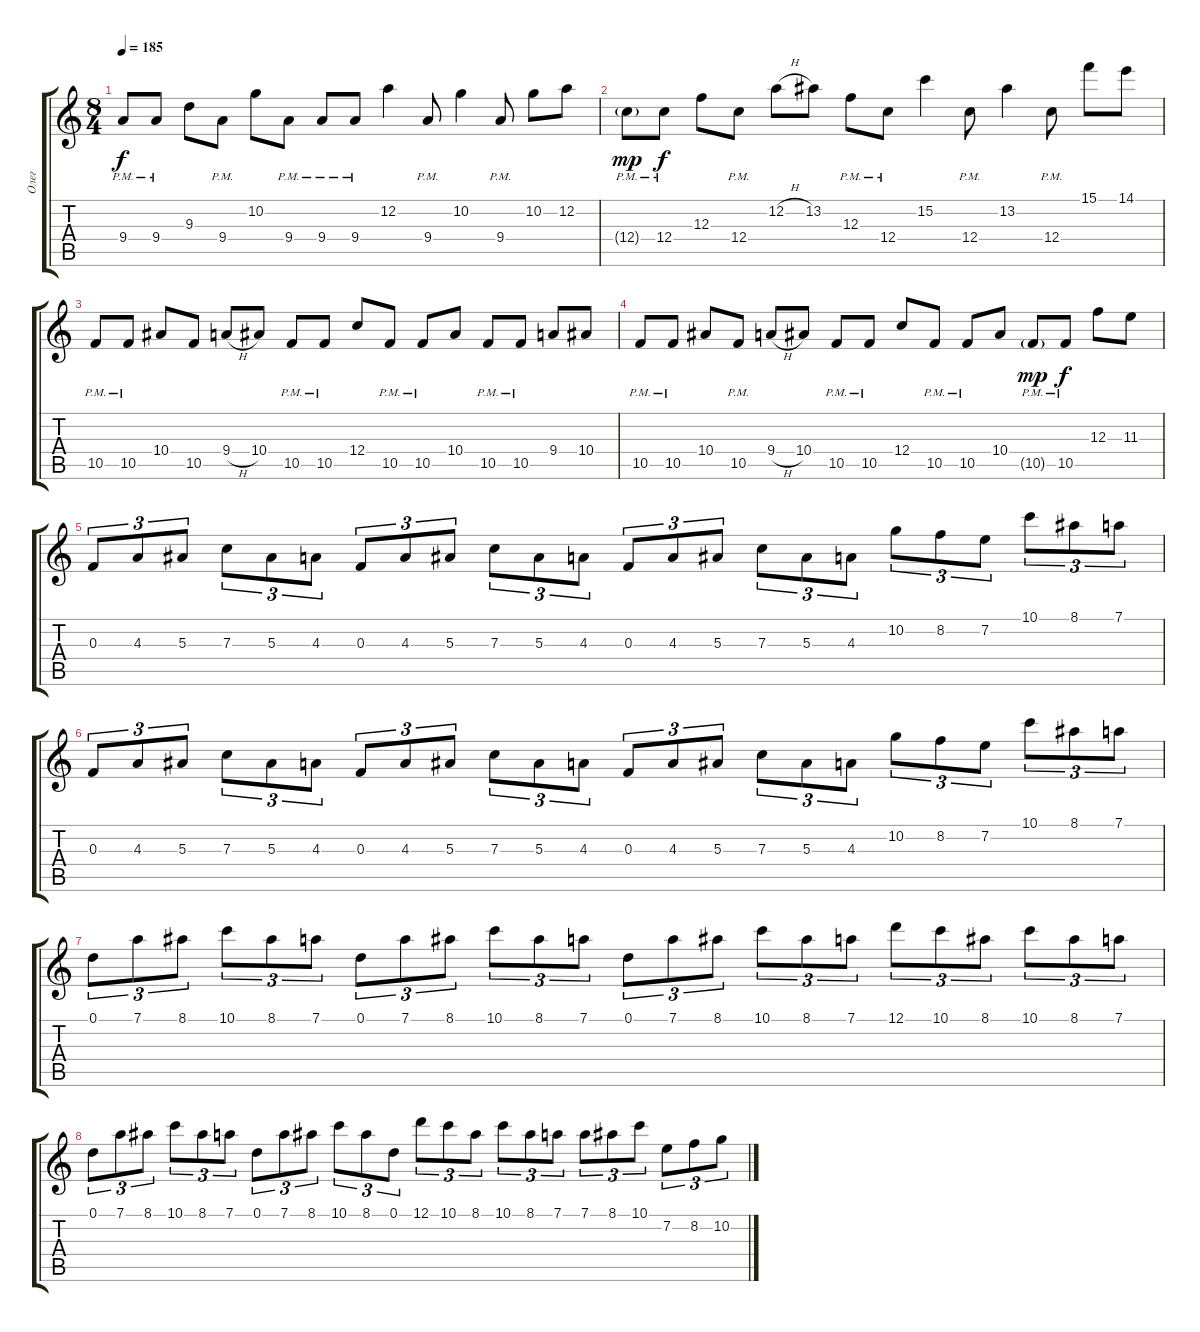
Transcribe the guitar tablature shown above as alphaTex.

\track ("Олег" "Олег") {instrument distortionguitar}
\staff {score tabs}
\tuning (D4 A3 F3 C3 G2 C2) {hide}
\ts (8 4)
\tempo 185
\clef g2
\ks c
9.4{pm}.8{dy f} 9.4{pm}.8 9.3.8 9.4{pm}.8 10.2.8 9.4{pm}.8 9.4{pm}.8 9.4{pm}.8 12.2.4 9.4{pm}.8 10.2.4 9.4{pm}.8 10.2.8 12.2.8 |
12.4{g pm}.8{dy mp} 12.4{pm}.8{dy f} 12.3.8 12.4{pm}.8 12.2{h}.8 13.2.8 12.3{pm}.8 12.4{pm}.8 15.2.4 12.4{pm}.8 13.2.4 12.4{pm}.8 15.1.8 14.1.8 |
10.5{pm}.8 10.5{pm}.8 10.4.8 10.5.8 9.4{h}.8 10.4.8 10.5{pm}.8 10.5{pm}.8 12.4.8 10.5{pm}.8 10.5{pm}.8 10.4.8 10.5{pm}.8 10.5{pm}.8 9.4.8 10.4.8 |
10.5{pm}.8 10.5{pm}.8 10.4.8 10.5{pm}.8 9.4{h}.8 10.4.8 10.5{pm}.8 10.5{pm}.8 12.4.8 10.5{pm}.8 10.5{pm}.8 10.4.8 10.5{g pm}.8{dy mp} 10.5{pm}.8{dy f} 12.3.8 11.3.8 |
0.3.8{tu (3 2)} 4.3.8{tu (3 2)} 5.3.8{tu (3 2)} 7.3.8{tu (3 2)} 5.3.8{tu (3 2)} 4.3.8{tu (3 2)} 0.3.8{tu (3 2)} 4.3.8{tu (3 2)} 5.3.8{tu (3 2)} 7.3.8{tu (3 2)} 5.3.8{tu (3 2)} 4.3.8{tu (3 2)} 0.3.8{tu (3 2)} 4.3.8{tu (3 2)} 5.3.8{tu (3 2)} 7.3.8{tu (3 2)} 5.3.8{tu (3 2)} 4.3.8{tu (3 2)} 10.2.8{tu (3 2)} 8.2.8{tu (3 2)} 7.2.8{tu (3 2)} 10.1.8{tu (3 2)} 8.1.8{tu (3 2)} 7.1.8{tu (3 2)} |
0.3.8{tu (3 2)} 4.3.8{tu (3 2)} 5.3.8{tu (3 2)} 7.3.8{tu (3 2)} 5.3.8{tu (3 2)} 4.3.8{tu (3 2)} 0.3.8{tu (3 2)} 4.3.8{tu (3 2)} 5.3.8{tu (3 2)} 7.3.8{tu (3 2)} 5.3.8{tu (3 2)} 4.3.8{tu (3 2)} 0.3.8{tu (3 2)} 4.3.8{tu (3 2)} 5.3.8{tu (3 2)} 7.3.8{tu (3 2)} 5.3.8{tu (3 2)} 4.3.8{tu (3 2)} 10.2.8{tu (3 2)} 8.2.8{tu (3 2)} 7.2.8{tu (3 2)} 10.1.8{tu (3 2)} 8.1.8{tu (3 2)} 7.1.8{tu (3 2)} |
0.1.8{tu (3 2)} 7.1.8{tu (3 2)} 8.1.8{tu (3 2)} 10.1.8{tu (3 2)} 8.1.8{tu (3 2)} 7.1.8{tu (3 2)} 0.1.8{tu (3 2)} 7.1.8{tu (3 2)} 8.1.8{tu (3 2)} 10.1.8{tu (3 2)} 8.1.8{tu (3 2)} 7.1.8{tu (3 2)} 0.1.8{tu (3 2)} 7.1.8{tu (3 2)} 8.1.8{tu (3 2)} 10.1.8{tu (3 2)} 8.1.8{tu (3 2)} 7.1.8{tu (3 2)} 12.1.8{tu (3 2)} 10.1.8{tu (3 2)} 8.1.8{tu (3 2)} 10.1.8{tu (3 2)} 8.1.8{tu (3 2)} 7.1.8{tu (3 2)} |
0.1.8{tu (3 2)} 7.1.8{tu (3 2)} 8.1.8{tu (3 2)} 10.1.8{tu (3 2)} 8.1.8{tu (3 2)} 7.1.8{tu (3 2)} 0.1.8{tu (3 2)} 7.1.8{tu (3 2)} 8.1.8{tu (3 2)} 10.1.8{tu (3 2)} 8.1.8{tu (3 2)} 0.1.8{tu (3 2)} 12.1.8{tu (3 2)} 10.1.8{tu (3 2)} 8.1.8{tu (3 2)} 10.1.8{tu (3 2)} 8.1.8{tu (3 2)} 7.1.8{tu (3 2)} 7.1.8{tu (3 2)} 8.1.8{tu (3 2)} 10.1.8{tu (3 2)} 7.2.8{tu (3 2)} 8.2.8{tu (3 2)} 10.2.8{tu (3 2)}
